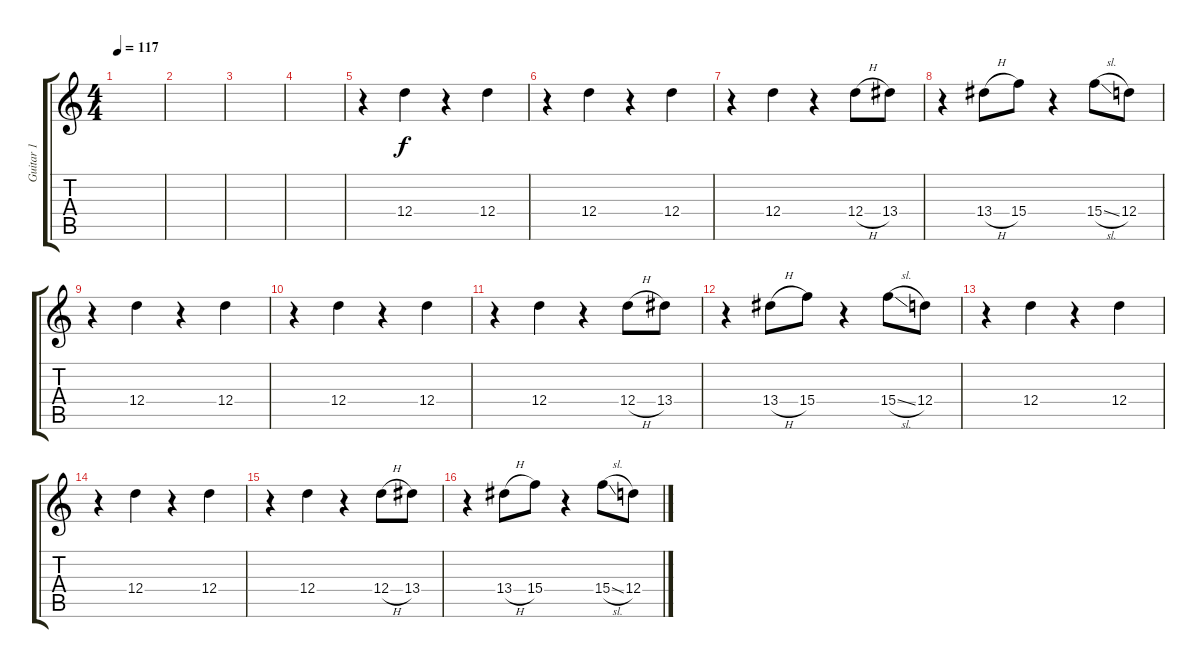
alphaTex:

\track ("Guitar 1" "Guitar 1") {instrument electricguitarjazz}
\staff {score tabs}
\tuning (E4 B3 G3 D3 A2 E2) {hide}
\ts (4 4)
\tempo 117
\clef g2
\ks c
|
|
|
|
r.4 12.4.4 r.4 12.4.4 |
r.4 12.4.4 r.4 12.4.4 |
r.4 12.4.4 r.4 12.4{h}.8 13.4.8 |
r.4 13.4{h}.8 15.4.8 r.4 15.4{sl}.8 12.4.8 |
r.4 12.4.4 r.4 12.4.4 |
r.4 12.4.4 r.4 12.4.4 |
r.4 12.4.4 r.4 12.4{h}.8 13.4.8 |
r.4 13.4{h}.8 15.4.8 r.4 15.4{sl}.8 12.4.8 |
r.4{volume 0} 12.4.4 r.4 12.4.4 |
r.4 12.4.4 r.4 12.4.4 |
r.4 12.4.4 r.4 12.4{h}.8 13.4.8 |
r.4 13.4{h}.8 15.4.8 r.4 15.4{sl}.8 12.4.8
